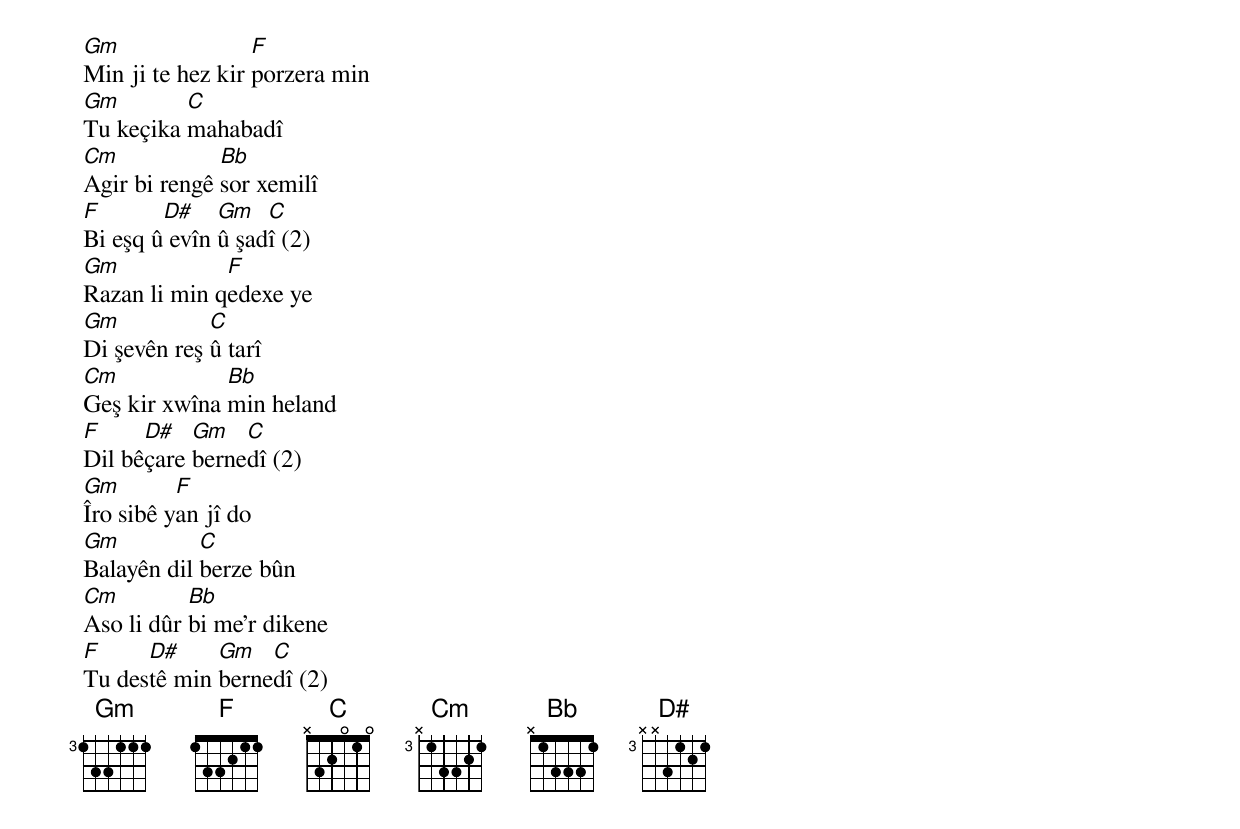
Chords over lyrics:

Gm                F
Min ji te hez kir porzera min
Gm        C
Tu keçika mahabadî
Cm            Bb
Agir bi rengê sor xemilî
F       D#    Gm   C
Bi eşq û evîn û şadî (2)
Gm            F
Razan li min qedexe ye
Gm           C
Di şevên reş û tarî
Cm            Bb
Geş kir xwîna min heland
F     D#   Gm   C
Dil bêçare bernedî (2)
Gm        F
Îro sibê yan jî do
Gm          C
Balayên dil berze bûn
Cm         Bb
Aso li dûr bi me'r dikene
F     D#     Gm   C
Tu destê min bernedî (2)
